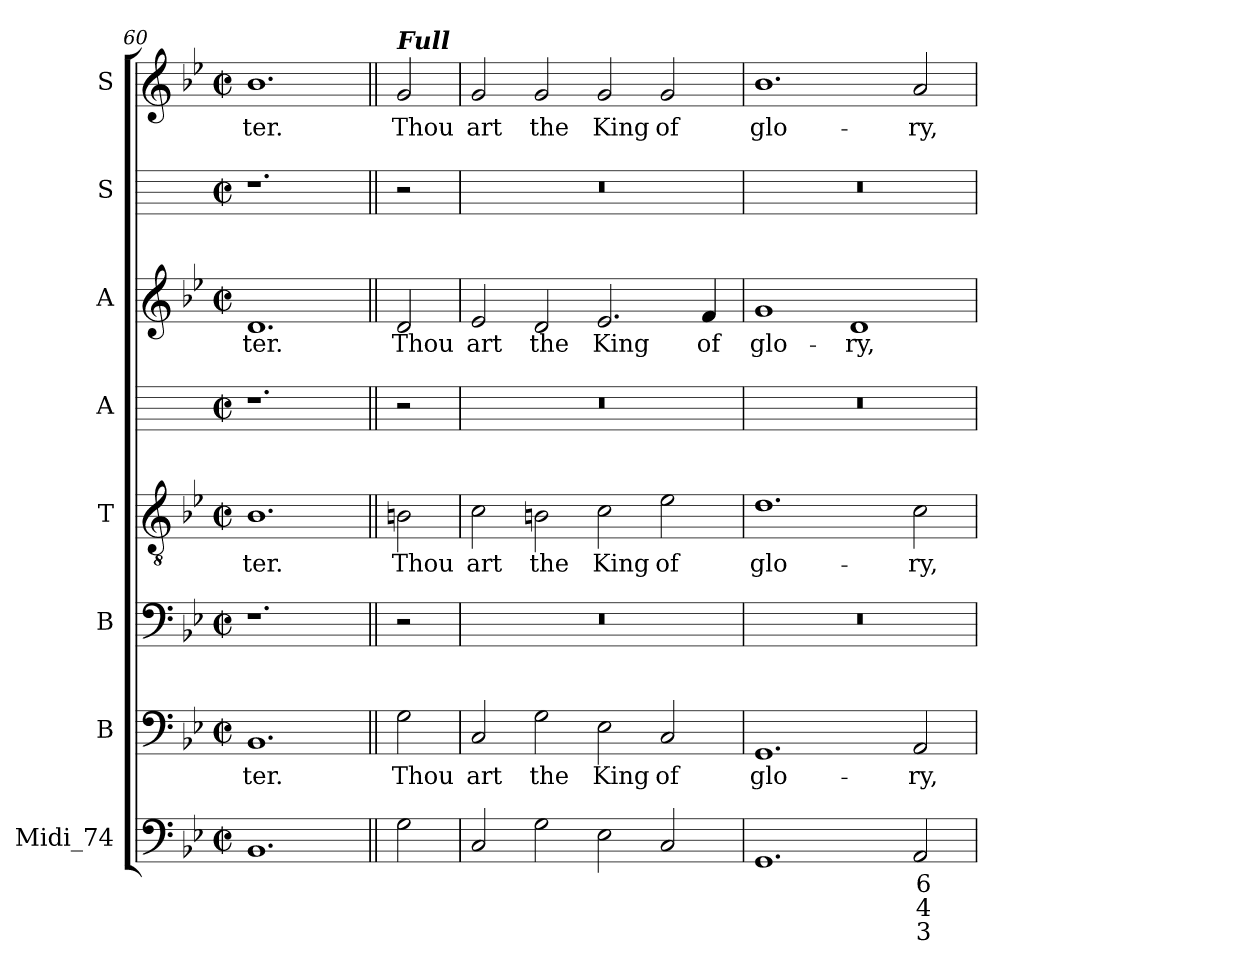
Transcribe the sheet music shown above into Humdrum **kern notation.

**kern	**text	**text	**text	**kern	**text	**kern	**kern	**text	**kern	**kern	**text	**kern	**kern	**text
*part8	*part8	*part8	*part8	*part7	*part7	*part6	*part5	*part5	*part4	*part3	*part3	*part2	*part1	*part1
*staff8	*staff8	*staff8	*staff8	*staff7	*staff7	*staff6	*staff5	*staff5	*staff4	*staff3	*staff3	*staff2	*staff1	*staff1
*I"Midi_74	*	*	*	*I"B	*	*I"B	*I"T	*	*I"A	*I"A	*	*I"S	*I"S	*
*	*	*	*	*I'B	*	*I'B	*I'T	*	*I'A	*I'A	*	*I'S	*I'S	*
*clefF4	*	*	*	*clefF4	*	*clefF4	*clefGv2	*	*	*clefG2	*	*	*clefG2	*
*k[b-e-]	*	*	*	*k[b-e-]	*	*k[b-e-]	*k[b-e-]	*	*	*k[b-e-]	*	*	*k[b-e-]	*
*B-:	*	*	*	*B-:	*	*B-:	*B-:	*	*	*B-:	*	*	*B-:	*
*M4/2	*	*	*	*M4/2	*	*M4/2	*M4/2	*	*M4/2	*M4/2	*	*M4/2	*M4/2	*
*met(c|)	*	*	*	*met(c|)	*	*met(c|)	*met(c|)	*	*met(c|)	*met(c|)	*	*met(c|)	*met(c|)	*
=60	=60	=60	=60	=60	=60	=60	=60	=60	=60	=60	=60	=60	=60	=60
!	!	!	!	!	!LO:LY:b	!	!	!LO:LY:b	!	!	!LO:LY:b	!	!	!LO:LY:b
1.BB-	.	.	.	1.BB-	-ter.	1.r	1.B-	-ter.	1.r	1.d	-ter.	1.r	1.b-	-ter.
=61||	=61||	=61||	=61||	=61||	=61||	=61||	=61||	=61||	=61||	=61||	=61||	=61||	=61||	=61||
!	!	!	!	!	!	!	!	!	!	!	!	!	!LO:TX:a:Bi:t=Full	!
!	!	!	!	!	!LO:LY:b	!	!	!LO:LY:b	!	!	!LO:LY:b	!	!	!LO:LY:b
2G	.	.	.	2G	Thou	2r	2Bn	Thou	2r	2d	Thou	2r	2g	Thou
=62	=62	=62	=62	=62	=62	=62	=62	=62	=62	=62	=62	=62	=62	=62
!	!	!	!	!	!LO:LY:b	!	!	!LO:LY:b	!	!	!LO:LY:b	!	!	!LO:LY:b
2C	.	.	.	2C	art	0r	2c	art	0r	2e-	art	0r	2g	art
!	!	!	!	!	!LO:LY:b	!	!	!LO:LY:b	!	!	!LO:LY:b	!	!	!LO:LY:b
2G	.	.	.	2G	the	.	2Bn	the	.	2d	the	.	2g	the
!	!	!	!	!	!LO:LY:b	!	!	!LO:LY:b	!	!	!LO:LY:b	!	!	!LO:LY:b
2E-	.	.	.	2E-	King	.	2c	King	.	2.e-	King	.	2g	King
!	!	!	!	!	!LO:LY:b	!	!	!LO:LY:b	!	!	!	!	!	!LO:LY:b
2C	.	.	.	2C	of	.	2e-	of	.	.	.	.	2g	of
!	!	!	!	!	!	!	!	!	!	!	!LO:LY:b	!	!	!
.	.	.	.	.	.	.	.	.	.	4f	of	.	.	.
=63	=63	=63	=63	=63	=63	=63	=63	=63	=63	=63	=63	=63	=63	=63
!	!	!	!	!	!LO:LY:b	!	!	!LO:LY:b	!	!	!LO:LY:b	!	!	!LO:LY:b
1.GG	.	.	.	1.GG	glo-	0r	1.d	glo-	0r	1g	glo-	0r	1.b-	glo-
!	!	!	!	!	!	!	!	!	!	!	!LO:LY:b	!	!	!
.	.	.	.	.	.	.	.	.	.	1d	-ry,	.	.	.
!	!LO:LY:b	!LO:LY:b	!LO:LY:b	!	!LO:LY:b	!	!	!LO:LY:b	!	!	!	!	!	!LO:LY:b
2AA	6	4	3	2AA	-ry,	.	2c	-ry,	.	.	.	.	2a	-ry,
=	=	=	=	=	=	=	=	=	=	=	=	=	=	=
*-	*-	*-	*-	*-	*-	*-	*-	*-	*-	*-	*-	*-	*-	*-
